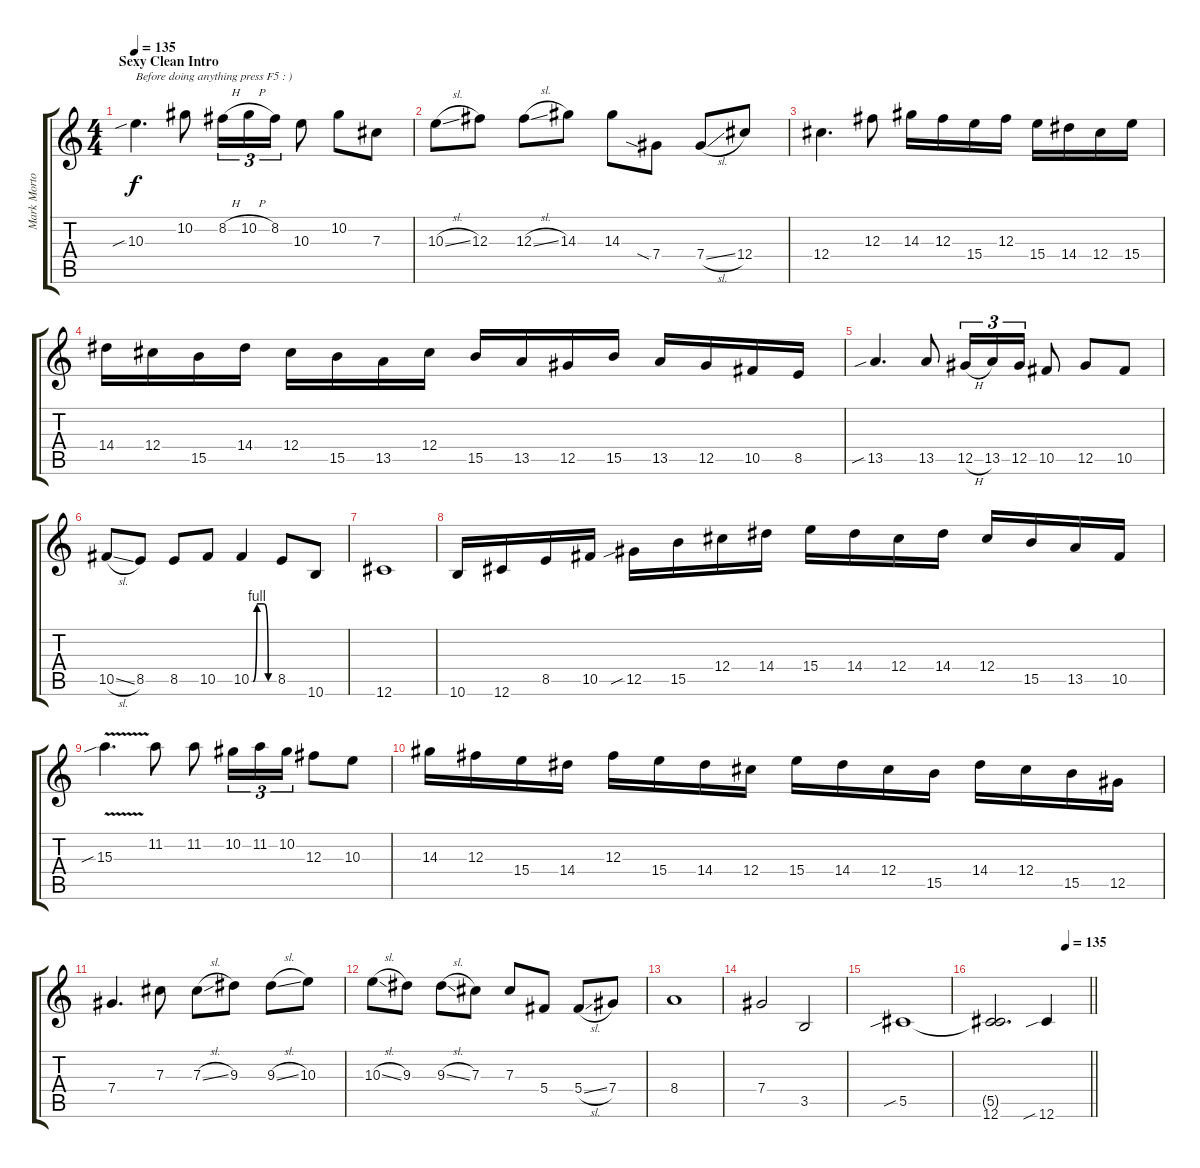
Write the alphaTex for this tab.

\track ("Mark Morton" "Mark Morto") {instrument electricguitarjazz}
\staff {score tabs}
\tuning (Eb4 Bb3 Gb3 Db3 Ab2 Db2) {hide}
\ts (4 4)
\section ("" "Sexy Clean Intro")
\tempo 135
\tempo 125
\tempo 135
\clef g2
\ks c
10.3{sib}.4{d txt "Before doing anything press F5 : )" dy f instrument electricguitarjazz} 10.2.8 8.2{h}.16{tu (3 2)} 10.2{h}.16{tu (3 2)} 8.2.16{tu (3 2)} 10.3.8 10.2.8 7.3.8 |
10.3{sl}.8 12.3.8 12.3{sl}.8 14.3.8 14.3.8 7.4{sia}.8 7.4{sl}.8 12.4.8 |
12.4.4{d} 12.3.8 14.3.16 12.3.16 15.4.16 12.3.16 15.4.16 14.4.16 12.4.16 15.4.16 |
14.4.16 12.4.16 15.5.16 14.4.16 12.4.16 15.5.16 13.5.16 12.4.16 15.5.16 13.5.16 12.5.16 15.5.16 13.5.16 12.5.16 10.5.16 8.5.16 |
13.5{sib}.4{d} 13.5.8 12.5{h}.16{tu (3 2)} 13.5.16{tu (3 2)} 12.5.16{tu (3 2)} 10.5.8 12.5.8 10.5.8 |
10.5{sl}.8 8.5.8 8.5.8 10.5.8 10.5{be (custom 0 0 5 0 15 4 34 4 45 0 60 0)}.4 8.5.8 10.6.8 |
12.6.1 |
10.6.16 12.6.16 8.5.16 10.5.16 12.5{sib}.16 15.5.16 12.4.16 14.4.16 15.4.16 14.4.16 12.4.16 14.4.16 12.4.16 15.5.16 13.5.16 10.5.16 |
15.3{v sib}.4{d} 11.2.8 11.2.8 10.2.16{tu (3 2)} 11.2.16{tu (3 2)} 10.2.16{tu (3 2)} 12.3.8 10.3.8 |
14.3.16 12.3.16 15.4.16 14.4.16 12.3.16 15.4.16 14.4.16 12.4.16 15.4.16 14.4.16 12.4.16 15.5.16 14.4.16 12.4.16 15.5.16 12.5.16 |
7.4.4{d} 7.3.8 7.3{sl}.8 9.3.8 9.3{sl}.8 10.3.8 |
10.3{sl}.8 9.3.8 9.3{sl}.8 7.3.8 7.3.8 5.4.8 5.4{sl}.8 7.4.8 |
8.4.1 |
7.4.2 3.5.2 |
5.5{sib}.1 |
\tempo (135 0.75)
\barLineRight lightlight
(5.5{t} 12.6).2{d} 12.6{sib ss}.4{instrument overdrivenguitar}
